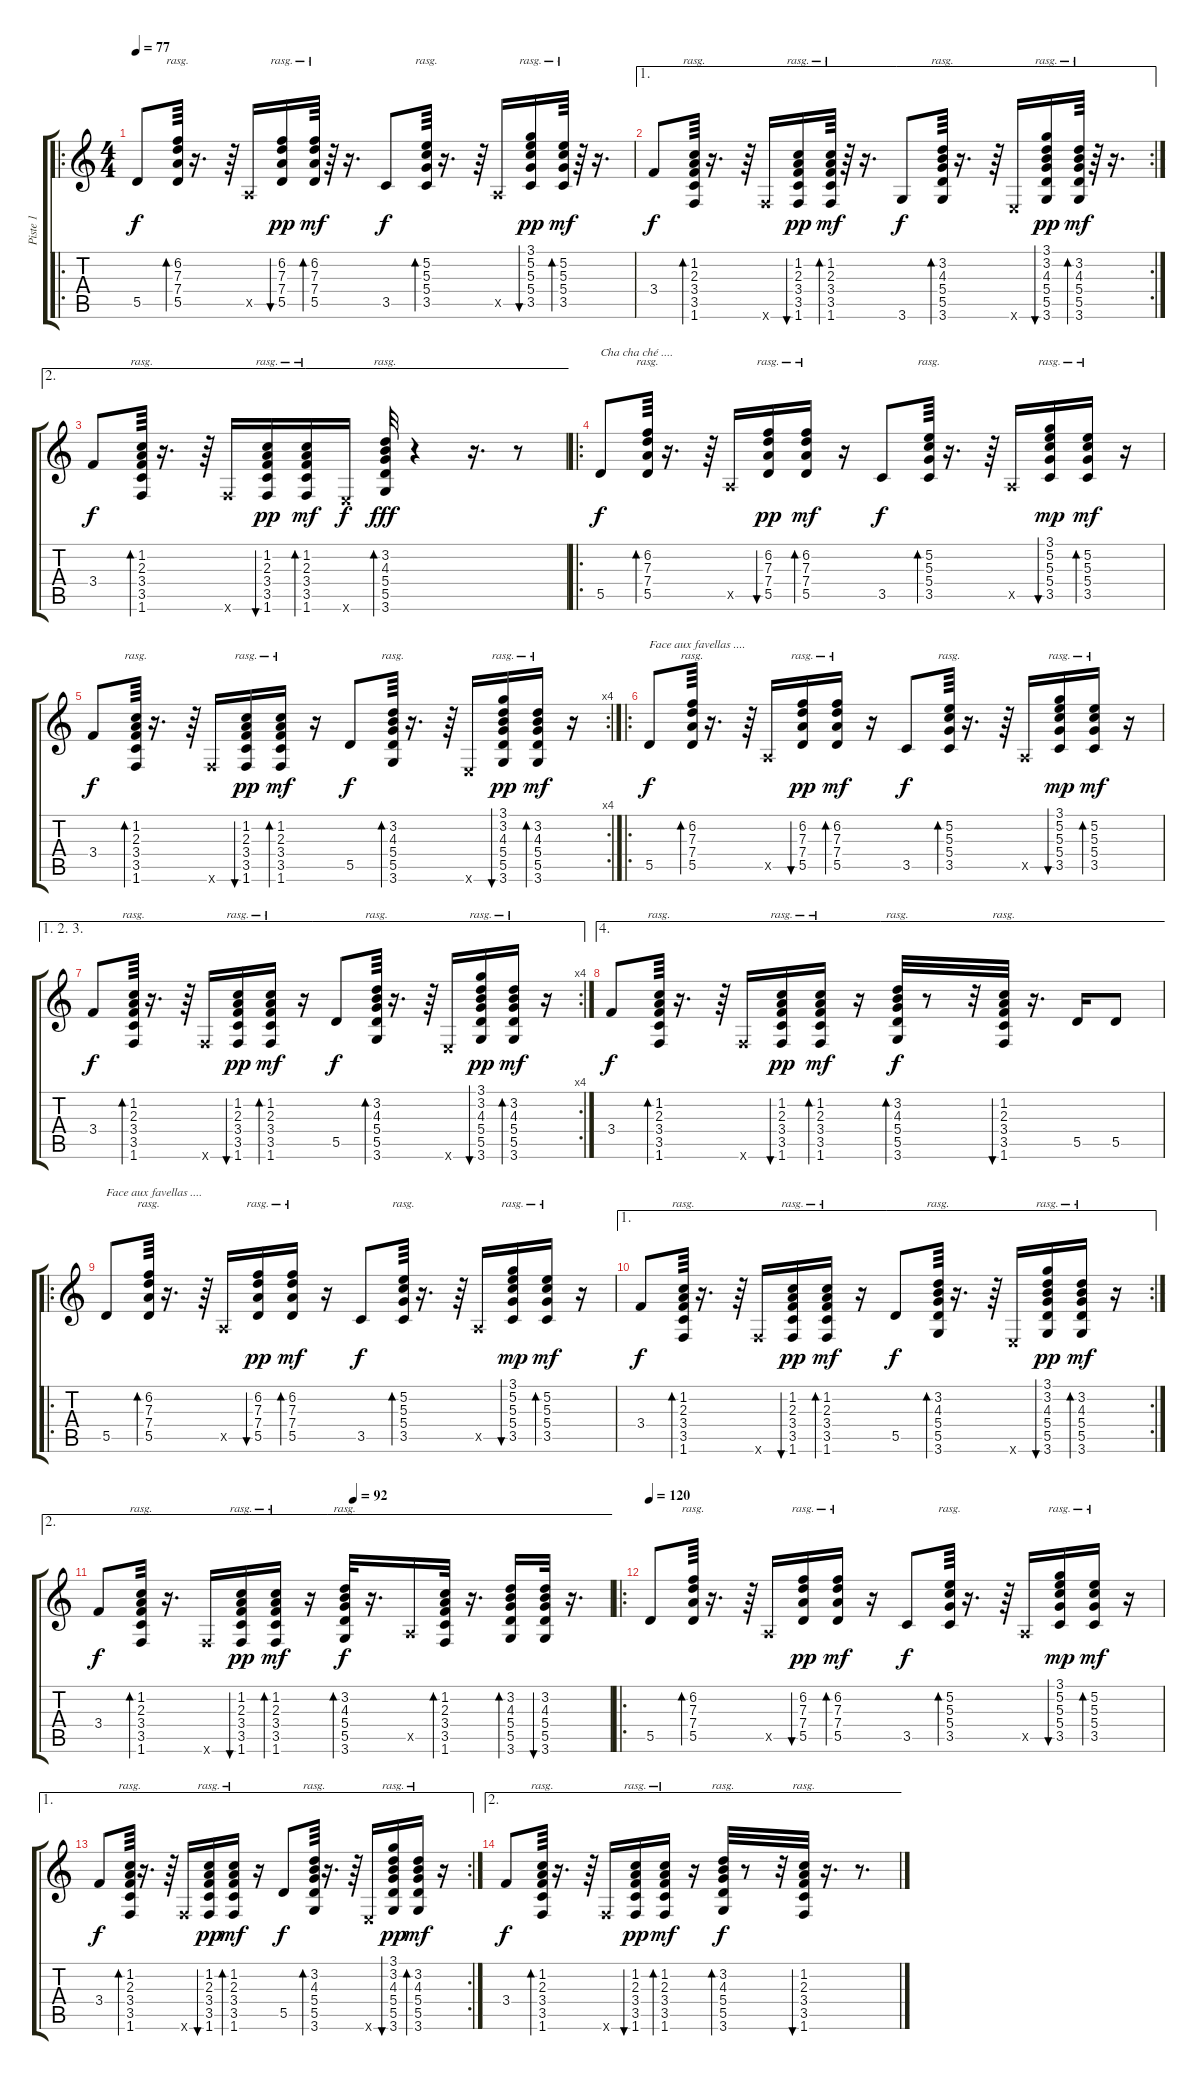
\track ("Piste 1" "Piste 1") {instrument electricguitarjazz}
\staff {score tabs}
\tuning (E4 B3 G3 D3 A2 E2) {hide}
\ro
\ts (4 4)
\tempo 77
\clef g2
\ks c
5.5.8{dy f instrument electricguitarjazz} (6.2 7.3 7.4 5.5).64{bd 30 rasg ii} r.16{d} r.64 0.5{x}.16 (6.2 7.3 7.4 5.5).16{bu 30 rasg ii dy pp} (6.2 7.3 7.4 5.5).64{bd 30 rasg ii dy mf} r.64 r.16{d} 3.5.8{dy f} (5.2 5.3 5.4 3.5).64{bd 30 rasg ii} r.16{d} r.64 0.5{x}.16 (3.1 5.2 5.3 5.4 3.5).16{bu 30 rasg ii dy pp} (5.2 5.3 5.4 3.5).64{bd 30 rasg ii dy mf} r.64 r.16{d} |
\ae 1
\rc 2
3.4.8{dy f} (1.2 2.3 3.4 3.5 1.6).64{bd 30 rasg ii} r.16{d} r.64 1.6{x}.16 (1.2 2.3 3.4 3.5 1.6).16{bu 30 rasg ii dy pp} (1.2 2.3 3.4 3.5 1.6).64{bd 30 rasg ii dy mf} r.64 r.16{d} 3.6.8{dy f} (3.2 4.3 5.4 5.5 3.6).64{bd 30 rasg ii} r.16{d} r.64 0.6{x}.16 (3.1 3.2 4.3 5.4 5.5 3.6).16{bu 30 rasg ii dy pp} (3.2 4.3 5.4 5.5 3.6).64{bd 30 rasg ii dy mf} r.64 r.16{d} |
\ae 2
3.4.8{dy f} (1.2 2.3 3.4 3.5 1.6).64{bd 30 rasg ii} r.16{d} r.64 1.6{x}.16 (1.2 2.3 3.4 3.5 1.6).16{bu 30 rasg ii dy pp} (1.2 2.3 3.4 3.5 1.6).16{bd 30 rasg ii dy mf} 0.6{x}.16{dy f} (3.2 4.3 5.4 5.5 3.6).32{bd 30 rasg ii dy fff} r.4 r.16{d} r.8 |
\ro
5.5.8{txt "Cha cha ché ...." dy f} (6.2 7.3 7.4 5.5).64{bd 30 rasg ii} r.16{d} r.64 0.5{x}.16 (6.2 7.3 7.4 5.5).16{bu 30 rasg ii dy pp} (6.2 7.3 7.4 5.5).16{bd 30 rasg ii dy mf} r.16 3.5.8{dy f} (5.2 5.3 5.4 3.5).64{bd 30 rasg ii} r.16{d} r.64 0.5{x}.16 (3.1 5.2 5.3 5.4 3.5).16{bu 30 rasg ii dy mp} (5.2 5.3 5.4 3.5).16{bd 30 rasg ii dy mf} r.16 |
\rc 4
3.4.8{dy f} (1.2 2.3 3.4 3.5 1.6).64{bd 30 rasg ii} r.16{d} r.64 1.6{x}.16 (1.2 2.3 3.4 3.5 1.6).16{bu 30 rasg ii dy pp} (1.2 2.3 3.4 3.5 1.6).16{bd 30 rasg ii dy mf} r.16 5.5.8{dy f} (3.2 4.3 5.4 5.5 3.6).64{bd 30 rasg ii} r.16{d} r.64 0.6{x}.16 (3.1 3.2 4.3 5.4 5.5 3.6).16{bu 30 rasg ii dy pp} (3.2 4.3 5.4 5.5 3.6).16{bd 30 rasg ii dy mf} r.16 |
\ro
5.5.8{txt "Face aux favellas ...." dy f} (6.2 7.3 7.4 5.5).64{bd 30 rasg ii} r.16{d} r.64 0.5{x}.16 (6.2 7.3 7.4 5.5).16{bu 30 rasg ii dy pp} (6.2 7.3 7.4 5.5).16{bd 30 rasg ii dy mf} r.16 3.5.8{dy f} (5.2 5.3 5.4 3.5).64{bd 30 rasg ii} r.16{d} r.64 0.5{x}.16 (3.1 5.2 5.3 5.4 3.5).16{bu 30 rasg ii dy mp} (5.2 5.3 5.4 3.5).16{bd 30 rasg ii dy mf} r.16 |
\ae (1 2 3)
\rc 4
3.4.8{dy f} (1.2 2.3 3.4 3.5 1.6).64{bd 30 rasg ii} r.16{d} r.64 1.6{x}.16 (1.2 2.3 3.4 3.5 1.6).16{bu 30 rasg ii dy pp} (1.2 2.3 3.4 3.5 1.6).16{bd 30 rasg ii dy mf} r.16 5.5.8{dy f} (3.2 4.3 5.4 5.5 3.6).64{bd 30 rasg ii} r.16{d} r.64 0.6{x}.16 (3.1 3.2 4.3 5.4 5.5 3.6).16{bu 30 rasg ii dy pp} (3.2 4.3 5.4 5.5 3.6).16{bd 30 rasg ii dy mf} r.16 |
\ae 4
3.4.8{dy f} (1.2 2.3 3.4 3.5 1.6).64{bd 30 rasg ii} r.16{d} r.64 1.6{x}.16 (1.2 2.3 3.4 3.5 1.6).16{bu 30 rasg ii dy pp} (1.2 2.3 3.4 3.5 1.6).16{bd 30 rasg ii dy mf} r.16 (3.2 4.3 5.4 5.5 3.6).32{bd 30 rasg ii dy f} r.8 r.32 (1.2 2.3 3.4 3.5 1.6).32{bu 30 rasg ii} r.16{d} 5.5.16 5.5.8 |
\ro
5.5.8{txt "Face aux favellas ...."} (6.2 7.3 7.4 5.5).64{bd 30 rasg ii} r.16{d} r.64 0.5{x}.16 (6.2 7.3 7.4 5.5).16{bu 30 rasg ii dy pp} (6.2 7.3 7.4 5.5).16{bd 30 rasg ii dy mf} r.16 3.5.8{dy f} (5.2 5.3 5.4 3.5).64{bd 30 rasg ii} r.16{d} r.64 0.5{x}.16 (3.1 5.2 5.3 5.4 3.5).16{bu 30 rasg ii dy mp} (5.2 5.3 5.4 3.5).16{bd 30 rasg ii dy mf} r.16 |
\ae 1
\rc 2
3.4.8{dy f} (1.2 2.3 3.4 3.5 1.6).64{bd 30 rasg ii} r.16{d} r.64 1.6{x}.16 (1.2 2.3 3.4 3.5 1.6).16{bu 30 rasg ii dy pp} (1.2 2.3 3.4 3.5 1.6).16{bd 30 rasg ii dy mf} r.16 5.5.8{dy f} (3.2 4.3 5.4 5.5 3.6).64{bd 30 rasg ii} r.16{d} r.64 0.6{x}.16 (3.1 3.2 4.3 5.4 5.5 3.6).16{bu 30 rasg ii dy pp} (3.2 4.3 5.4 5.5 3.6).16{bd 30 rasg ii dy mf} r.16 |
\ae 2
\tempo (102 0.5)
\tempo (92 0.5)
3.4.8{dy f} (1.2 2.3 3.4 3.5 1.6).32{bd 30 rasg ii} r.16{d} 1.6{x}.16 (1.2 2.3 3.4 3.5 1.6).16{bu 30 rasg ii dy pp} (1.2 2.3 3.4 3.5 1.6).16{bd 30 rasg ii dy mf} r.16 (3.2 4.3 5.4 5.5 3.6).32{bd 30 rasg ii dy f} r.16{d} 0.5{x}.16 (1.2 2.3 3.4 3.5 1.6).32{bd 30} r.16{d} (3.2 4.3 5.4 5.5 3.6).16{bd 30} (3.2 4.3 5.4 5.5 3.6).32{bu 30} r.16{d} |
\ro
\tempo 120
5.5.8 (6.2 7.3 7.4 5.5).64{bd 30 rasg ii} r.16{d} r.64 0.5{x}.16 (6.2 7.3 7.4 5.5).16{bu 30 rasg ii dy pp} (6.2 7.3 7.4 5.5).16{bd 30 rasg ii dy mf} r.16 3.5.8{dy f} (5.2 5.3 5.4 3.5).64{bd 30 rasg ii} r.16{d} r.64 0.5{x}.16 (3.1 5.2 5.3 5.4 3.5).16{bu 30 rasg ii dy mp} (5.2 5.3 5.4 3.5).16{bd 30 rasg ii dy mf} r.16 |
\ae 1
\rc 2
3.4.8{dy f} (1.2 2.3 3.4 3.5 1.6).64{bd 30 rasg ii} r.16{d} r.64 1.6{x}.16 (1.2 2.3 3.4 3.5 1.6).16{bu 30 rasg ii dy pp} (1.2 2.3 3.4 3.5 1.6).16{bd 30 rasg ii dy mf} r.16 5.5.8{dy f} (3.2 4.3 5.4 5.5 3.6).64{bd 30 rasg ii} r.16{d} r.64 0.6{x}.16 (3.1 3.2 4.3 5.4 5.5 3.6).16{bu 30 rasg ii dy pp} (3.2 4.3 5.4 5.5 3.6).16{bd 30 rasg ii dy mf} r.16 |
\ae 2
3.4.8{dy f} (1.2 2.3 3.4 3.5 1.6).64{bd 30 rasg ii} r.16{d} r.64 1.6{x}.16 (1.2 2.3 3.4 3.5 1.6).16{bu 30 rasg ii dy pp} (1.2 2.3 3.4 3.5 1.6).16{bd 30 rasg ii dy mf} r.16 (3.2 4.3 5.4 5.5 3.6).32{bd 30 rasg ii dy f} r.8 r.32 (1.2 2.3 3.4 3.5 1.6).32{bu 30 rasg ii} r.16{d} r.8{d}
